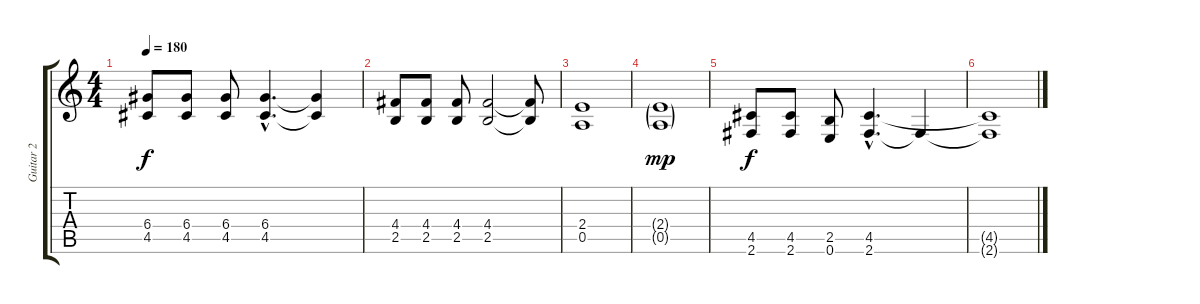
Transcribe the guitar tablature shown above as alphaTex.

\track ("Guitar 2" "Guitar 2") {instrument distortionguitar}
\staff {score tabs}
\tuning (E4 B3 G3 D3 A2 E2) {hide}
\ts (4 4)
\tempo 180
\clef g2
\ks c
(6.4 4.5).8{dy f} (6.4 4.5).8 (6.4 4.5).8 (6.4{hac} 4.5{hac}).4{d} (6.4{t} 4.5{t}).4 |
(4.4 2.5).8 (4.4 2.5).8 (4.4 2.5).8 (4.4 2.5).2 (4.4{t} 2.5{t}).8 |
(2.4 0.5).1 |
(2.4{g} 0.5{g}).1{dy mp} |
(4.5 2.6).8{dy f} (4.5 2.6).8 (2.5 0.6).8 (4.5{hac} 2.6{hac}).4{d} 2.6{t}.4 |
(4.5{t} 2.6{t}).1
